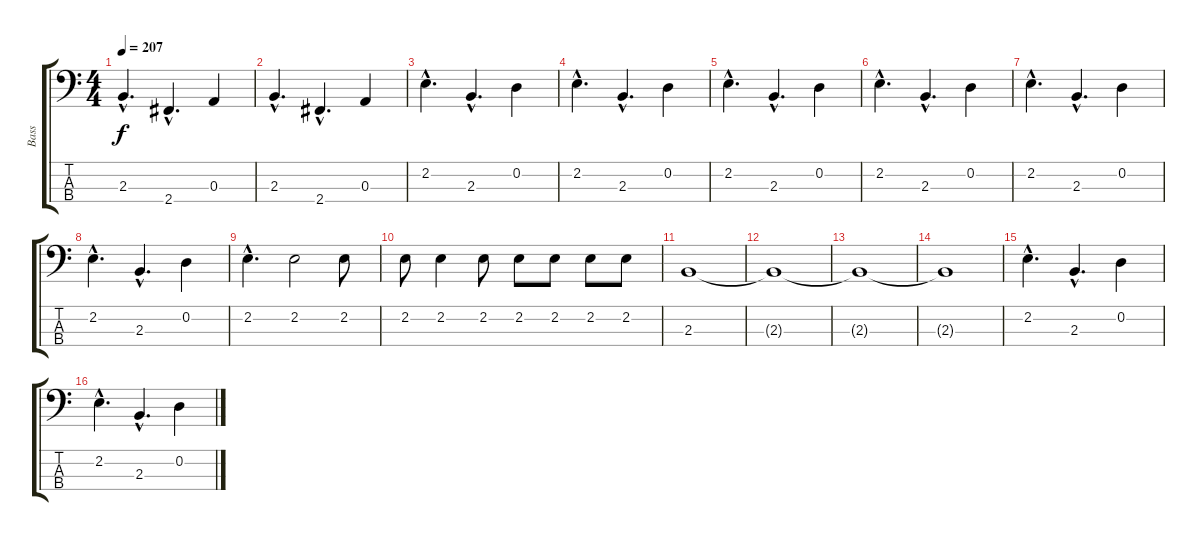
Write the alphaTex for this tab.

\track ("Bass" "Bass") {instrument electricbassfinger}
\staff {score tabs}
\tuning (G2 D2 A1 E1) {hide}
\ts (4 4)
\tempo 207
\clef f4
\ks c
2.3{hac}.4{d dy f} 2.4{hac}.4{d} 0.3.4 |
2.3{hac}.4{d} 2.4{hac}.4{d} 0.3.4 |
2.2{hac}.4{d} 2.3{hac}.4{d} 0.2.4 |
2.2{hac}.4{d} 2.3{hac}.4{d} 0.2.4 |
2.2{hac}.4{d} 2.3{hac}.4{d} 0.2.4 |
2.2{hac}.4{d} 2.3{hac}.4{d} 0.2.4 |
2.2{hac}.4{d} 2.3{hac}.4{d} 0.2.4 |
2.2{hac}.4{d} 2.3{hac}.4{d} 0.2.4 |
2.2{hac}.4{d} 2.2.2 2.2.8 |
2.2.8 2.2.4 2.2.8 2.2.8 2.2.8 2.2.8 2.2.8 |
2.3.1 |
2.3{t}.1 |
2.3{t}.1 |
2.3{t}.1 |
2.2{hac}.4{d} 2.3{hac}.4{d} 0.2.4 |
2.2{hac}.4{d} 2.3{hac}.4{d} 0.2.4
